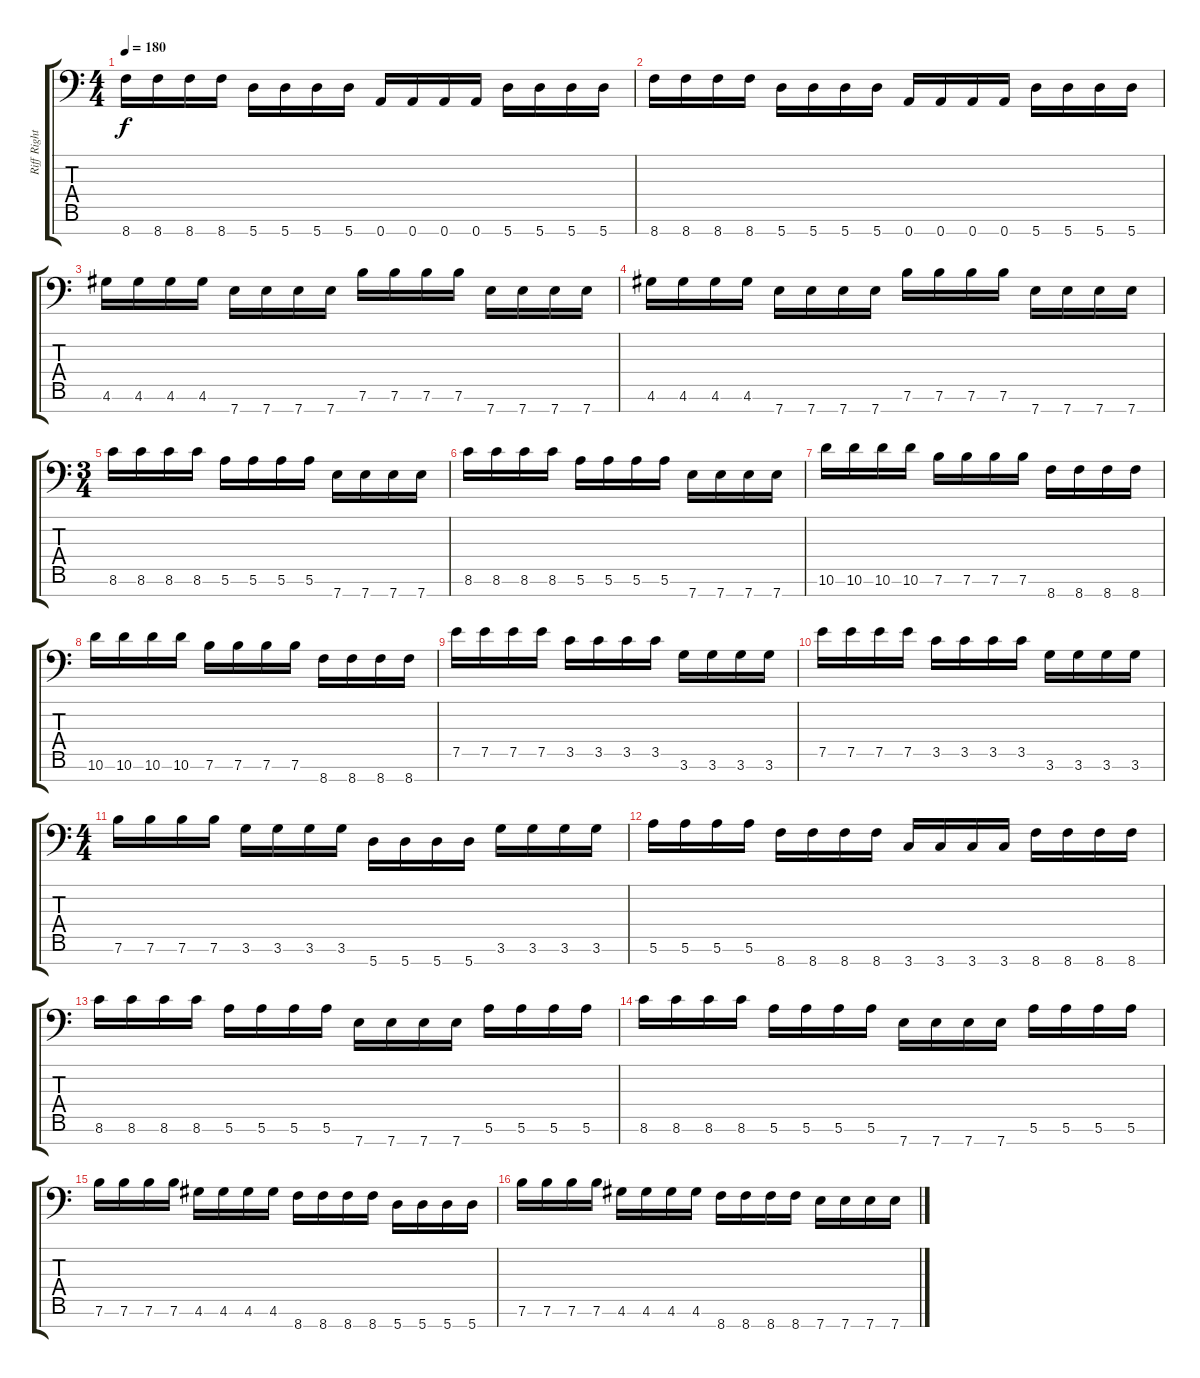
\track ("Riff Right" "Riff Right") {instrument distortionguitar}
\staff {score tabs}
\tuning (F4 C4 G3 D3 A2 E2 A1) {hide}
\ts (4 4)
\tempo 180
\clef f4
\ks c
8.7.16{dy f} 8.7.16 8.7.16 8.7.16 5.7.16 5.7.16 5.7.16 5.7.16 0.7.16 0.7.16 0.7.16 0.7.16 5.7.16 5.7.16 5.7.16 5.7.16 |
8.7.16 8.7.16 8.7.16 8.7.16 5.7.16 5.7.16 5.7.16 5.7.16 0.7.16 0.7.16 0.7.16 0.7.16 5.7.16 5.7.16 5.7.16 5.7.16 |
4.6.16 4.6.16 4.6.16 4.6.16 7.7.16 7.7.16 7.7.16 7.7.16 7.6.16 7.6.16 7.6.16 7.6.16 7.7.16 7.7.16 7.7.16 7.7.16 |
4.6.16 4.6.16 4.6.16 4.6.16 7.7.16 7.7.16 7.7.16 7.7.16 7.6.16 7.6.16 7.6.16 7.6.16 7.7.16 7.7.16 7.7.16 7.7.16 |
\ts (3 4)
8.6.16 8.6.16 8.6.16 8.6.16 5.6.16 5.6.16 5.6.16 5.6.16 7.7.16 7.7.16 7.7.16 7.7.16 |
8.6.16 8.6.16 8.6.16 8.6.16 5.6.16 5.6.16 5.6.16 5.6.16 7.7.16 7.7.16 7.7.16 7.7.16 |
10.6.16 10.6.16 10.6.16 10.6.16 7.6.16 7.6.16 7.6.16 7.6.16 8.7.16 8.7.16 8.7.16 8.7.16 |
10.6.16 10.6.16 10.6.16 10.6.16 7.6.16 7.6.16 7.6.16 7.6.16 8.7.16 8.7.16 8.7.16 8.7.16 |
7.5.16 7.5.16 7.5.16 7.5.16 3.5.16 3.5.16 3.5.16 3.5.16 3.6.16 3.6.16 3.6.16 3.6.16 |
7.5.16 7.5.16 7.5.16 7.5.16 3.5.16 3.5.16 3.5.16 3.5.16 3.6.16 3.6.16 3.6.16 3.6.16 |
\ts (4 4)
7.6.16 7.6.16 7.6.16 7.6.16 3.6.16 3.6.16 3.6.16 3.6.16 5.7.16 5.7.16 5.7.16 5.7.16 3.6.16 3.6.16 3.6.16 3.6.16 |
5.6.16 5.6.16 5.6.16 5.6.16 8.7.16 8.7.16 8.7.16 8.7.16 3.7.16 3.7.16 3.7.16 3.7.16 8.7.16 8.7.16 8.7.16 8.7.16 |
8.6.16 8.6.16 8.6.16 8.6.16 5.6.16 5.6.16 5.6.16 5.6.16 7.7.16 7.7.16 7.7.16 7.7.16 5.6.16 5.6.16 5.6.16 5.6.16 |
8.6.16 8.6.16 8.6.16 8.6.16 5.6.16 5.6.16 5.6.16 5.6.16 7.7.16 7.7.16 7.7.16 7.7.16 5.6.16 5.6.16 5.6.16 5.6.16 |
7.6.16 7.6.16 7.6.16 7.6.16 4.6.16 4.6.16 4.6.16 4.6.16 8.7.16 8.7.16 8.7.16 8.7.16 5.7.16 5.7.16 5.7.16 5.7.16 |
7.6.16 7.6.16 7.6.16 7.6.16 4.6.16 4.6.16 4.6.16 4.6.16 8.7.16 8.7.16 8.7.16 8.7.16 7.7.16 7.7.16 7.7.16 7.7.16
